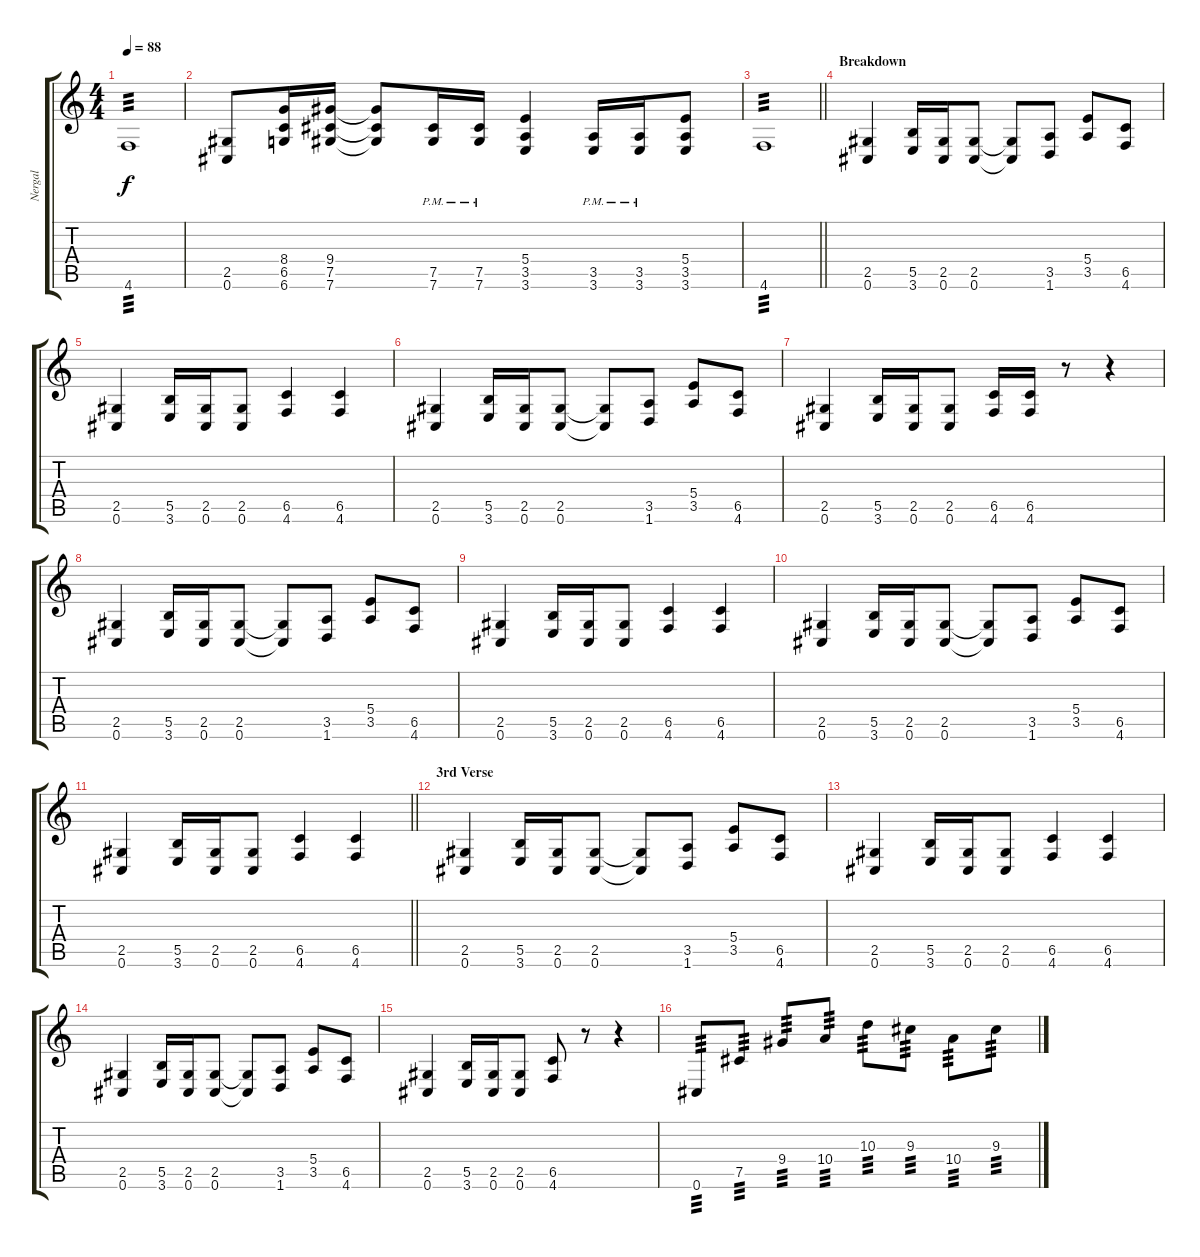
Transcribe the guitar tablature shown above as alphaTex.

\track ("Nergal " "Nergal ") {instrument distortionguitar}
\staff {score tabs}
\tuning (Db4 Ab3 E3 B2 Gb2 Db2) {hide}
\ts (4 4)
\tempo 88
\clef g2
\ks c
4.6.1{tp 3 dy f} |
(2.5 0.6).8 (8.4 6.5 6.6).16 (9.4 7.5 7.6).16 (9.4{t} 7.5{t} 7.6{t}).8 (7.5{pm} 7.6{pm}).16 (7.5{pm} 7.6{pm}).16 (5.4 3.5 3.6).4 (3.5{pm} 3.6{pm}).16 (3.5{pm} 3.6{pm}).16 (5.4 3.5 3.6).8 |
\barLineRight lightlight
4.6.1{tp 3} |
\section ("" "Breakdown")
(2.5 0.6).4 (5.5 3.6).16 (2.5 0.6).16 (2.5 0.6).8 (2.5{t} 0.6{t}).8 (3.5 1.6).8 (5.4 3.5).8 (6.5 4.6).8 |
(2.5 0.6).4 (5.5 3.6).16 (2.5 0.6).16 (2.5 0.6).8 (6.5 4.6).4 (6.5 4.6).4 |
(2.5 0.6).4 (5.5 3.6).16 (2.5 0.6).16 (2.5 0.6).8 (2.5{t} 0.6{t}).8 (3.5 1.6).8 (5.4 3.5).8 (6.5 4.6).8 |
(2.5 0.6).4 (5.5 3.6).16 (2.5 0.6).16 (2.5 0.6).8 (6.5 4.6).16 (6.5 4.6).16 r.8 r.4 |
(2.5 0.6).4 (5.5 3.6).16 (2.5 0.6).16 (2.5 0.6).8 (2.5{t} 0.6{t}).8 (3.5 1.6).8 (5.4 3.5).8 (6.5 4.6).8 |
(2.5 0.6).4 (5.5 3.6).16 (2.5 0.6).16 (2.5 0.6).8 (6.5 4.6).4 (6.5 4.6).4 |
(2.5 0.6).4 (5.5 3.6).16 (2.5 0.6).16 (2.5 0.6).8 (2.5{t} 0.6{t}).8 (3.5 1.6).8 (5.4 3.5).8 (6.5 4.6).8 |
\barLineRight lightlight
(2.5 0.6).4 (5.5 3.6).16 (2.5 0.6).16 (2.5 0.6).8 (6.5 4.6).4 (6.5 4.6).4 |
\section ("" "3rd Verse")
(2.5 0.6).4 (5.5 3.6).16 (2.5 0.6).16 (2.5 0.6).8 (2.5{t} 0.6{t}).8 (3.5 1.6).8 (5.4 3.5).8 (6.5 4.6).8 |
(2.5 0.6).4 (5.5 3.6).16 (2.5 0.6).16 (2.5 0.6).8 (6.5 4.6).4 (6.5 4.6).4 |
(2.5 0.6).4 (5.5 3.6).16 (2.5 0.6).16 (2.5 0.6).8 (2.5{t} 0.6{t}).8 (3.5 1.6).8 (5.4 3.5).8 (6.5 4.6).8 |
(2.5 0.6).4 (5.5 3.6).16 (2.5 0.6).16 (2.5 0.6).8 (6.5 4.6).8 r.8 r.4 |
0.6.8{tp 3} 7.5.8{tp 3} 9.4.8{tp 3} 10.4.8{tp 3} 10.3.8{tp 3} 9.3.8{tp 3} 10.4.8{tp 3} 9.3.8{tp 3}
